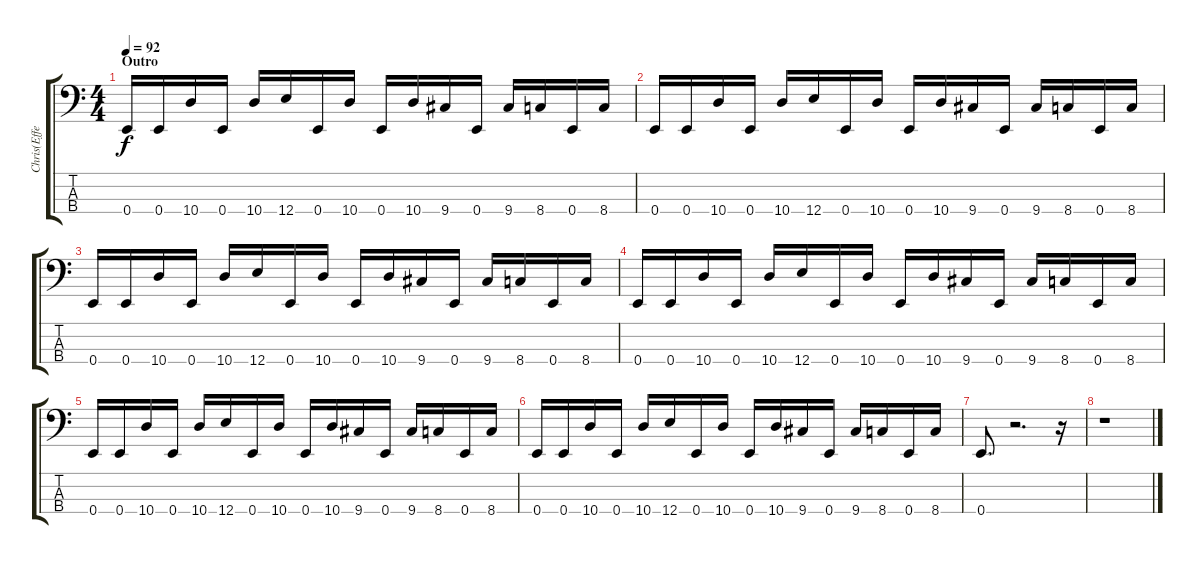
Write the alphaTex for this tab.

\track ("Chris(Effect)" "Chris(Effe") {instrument distortionguitar}
\staff {score tabs}
\tuning (G2 D2 A1 E1) {hide}
\ts (4 4)
\section ("" "Outro")
\tempo 92
\clef f4
\ks c
0.4.16{dy f} 0.4.16 10.4.16 0.4.16 10.4.16 12.4.16 0.4.16 10.4.16 0.4.16 10.4.16 9.4.16 0.4.16 9.4.16 8.4.16 0.4.16 8.4.16 |
0.4.16 0.4.16 10.4.16 0.4.16 10.4.16 12.4.16 0.4.16 10.4.16 0.4.16 10.4.16 9.4.16 0.4.16 9.4.16 8.4.16 0.4.16 8.4.16 |
0.4.16 0.4.16 10.4.16 0.4.16 10.4.16 12.4.16 0.4.16 10.4.16 0.4.16 10.4.16 9.4.16 0.4.16 9.4.16 8.4.16 0.4.16 8.4.16 |
0.4.16 0.4.16 10.4.16 0.4.16 10.4.16 12.4.16 0.4.16 10.4.16 0.4.16 10.4.16 9.4.16 0.4.16 9.4.16 8.4.16 0.4.16 8.4.16 |
0.4.16 0.4.16 10.4.16 0.4.16 10.4.16 12.4.16 0.4.16 10.4.16 0.4.16 10.4.16 9.4.16 0.4.16 9.4.16 8.4.16 0.4.16 8.4.16 |
0.4.16 0.4.16 10.4.16 0.4.16 10.4.16 12.4.16 0.4.16 10.4.16 0.4.16 10.4.16 9.4.16 0.4.16 9.4.16 8.4.16 0.4.16 8.4.16 |
0.4.8{d} r.2{d} r.16 |
r.1
